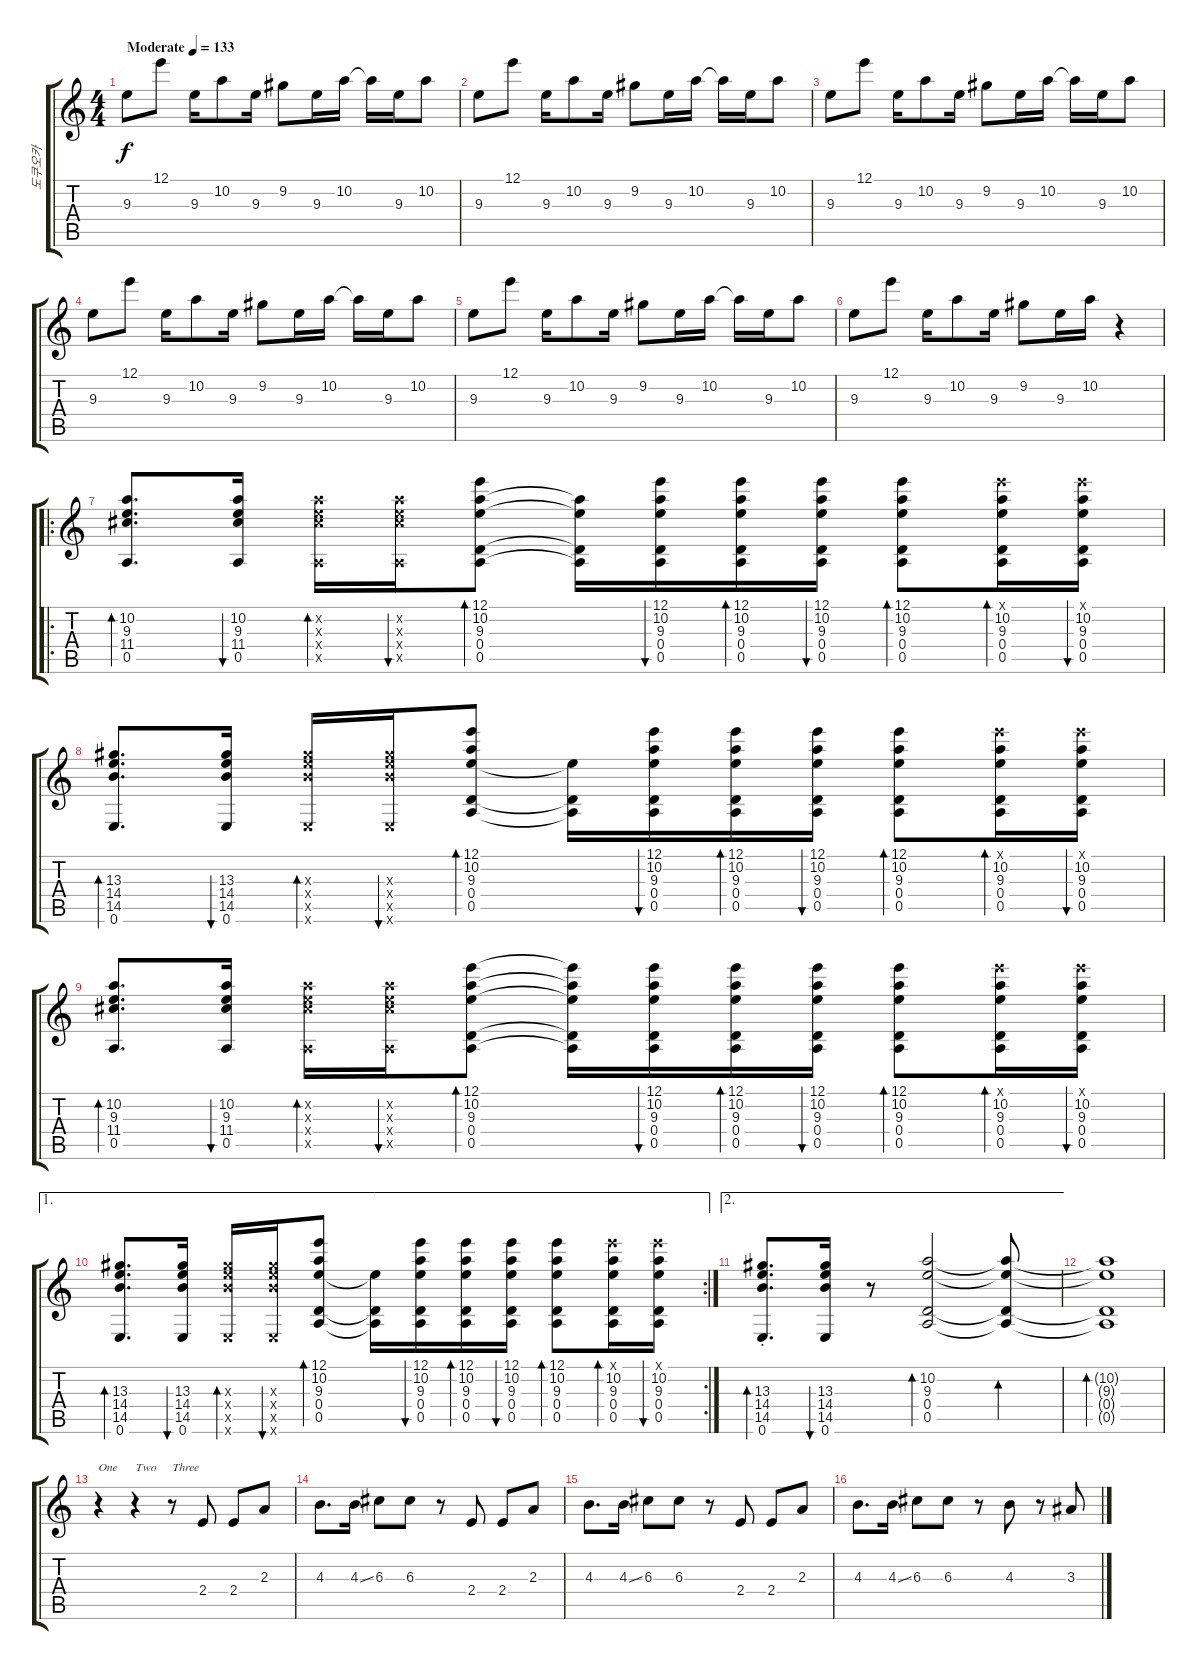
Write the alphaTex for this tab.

\track ("도쿠오카" "도쿠오카") {instrument acousticguitarsteel}
\staff {score tabs}
\tuning (E4 B3 G3 D3 A2 E2) {hide}
\ts (4 4)
\tempo (133 "Moderate")
\clef g2
\ks c
9.3.8{dy f instrument acousticguitarsteel} 12.1.8 9.3.16 10.2.8 9.3.16 9.2.8 9.3.16 10.2.16 10.2{t}.16 9.3.16 10.2.8 |
9.3.8 12.1.8 9.3.16 10.2.8 9.3.16 9.2.8 9.3.16 10.2.16 10.2{t}.16 9.3.16 10.2.8 |
9.3.8 12.1.8 9.3.16 10.2.8 9.3.16 9.2.8 9.3.16 10.2.16 10.2{t}.16 9.3.16 10.2.8 |
9.3.8 12.1.8 9.3.16 10.2.8 9.3.16 9.2.8 9.3.16 10.2.16 10.2{t}.16 9.3.16 10.2.8 |
9.3.8 12.1.8 9.3.16 10.2.8 9.3.16 9.2.8 9.3.16 10.2.16 10.2{t}.16 9.3.16 10.2.8 |
9.3.8 12.1.8 9.3.16 10.2.8 9.3.16 9.2.8 9.3.16 10.2.16 r.4 |
\ro
(10.2 9.3 11.4 0.5).8{d bd 30} (10.2 9.3 11.4 0.5).16{bu 30} (10.2{x} 9.3{x} 11.4{x} 0.5{x}).16{bd 30} (10.2{x} 9.3{x} 11.4{x} 0.5{x}).16{bu 30} (12.1 10.2 9.3 0.4 0.5).8{bd 30} (10.2{t} 9.3{t} 0.4{t} 0.5{t}).16 (12.1 10.2 9.3 0.4 0.5).16{bu 30} (12.1 10.2 9.3 0.4 0.5).16{bd 30} (12.1 10.2 9.3 0.4 0.5).16{bu 30} (12.1 10.2 9.3 0.4 0.5).8{bd 30} (12.1{x} 10.2 9.3 0.4 0.5).16{bd 30} (12.1{x} 10.2 9.3 0.4 0.5).16{bu 30} |
(13.3 14.4 14.5 0.6).8{d bd 30} (13.3 14.4 14.5 0.6).16{bu 30} (13.3{x} 14.4{x} 14.5{x} 0.6{x}).16{bd 30} (13.3{x} 14.4{x} 14.5{x} 0.6{x}).16{bu 30} (12.1 10.2 9.3 0.4 0.5).8{bd 30} (9.3{t} 0.4{t} 0.5{t}).16 (12.1 10.2 9.3 0.4 0.5).16{bu 30} (12.1 10.2 9.3 0.4 0.5).16{bd 30} (12.1 10.2 9.3 0.4 0.5).16{bu 30} (12.1 10.2 9.3 0.4 0.5).8{bd 30} (12.1{x} 10.2 9.3 0.4 0.5).16{bd 30} (12.1{x} 10.2 9.3 0.4 0.5).16{bu 30} |
(10.2 9.3 11.4 0.5).8{d bd 30} (10.2 9.3 11.4 0.5).16{bu 30} (10.2{x} 9.3{x} 11.4{x} 0.5{x}).16{bd 30} (10.2{x} 9.3{x} 11.4{x} 0.5{x}).16{bu 30} (12.1 10.2 9.3 0.4 0.5).8{bd 30} (12.1{t} 10.2{t} 9.3{t} 0.4{t} 0.5{t}).16 (12.1 10.2 9.3 0.4 0.5).16{bu 30} (12.1 10.2 9.3 0.4 0.5).16{bd 30} (12.1 10.2 9.3 0.4 0.5).16{bu 30} (12.1 10.2 9.3 0.4 0.5).8{bd 30} (12.1{x} 10.2 9.3 0.4 0.5).16{bd 30} (12.1{x} 10.2 9.3 0.4 0.5).16{bu 30} |
\ae 1
\rc 2
(13.3 14.4 14.5 0.6).8{d bd 30} (13.3 14.4 14.5 0.6).16{bu 30} (13.3{x} 14.4{x} 14.5{x} 0.6{x}).16{bd 30} (13.3{x} 14.4{x} 14.5{x} 0.6{x}).16{bu 30} (12.1 10.2 9.3 0.4 0.5).8{bd 30} (9.3{t} 0.4{t} 0.5{t}).16 (12.1 10.2 9.3 0.4 0.5).16{bu 30} (12.1 10.2 9.3 0.4 0.5).16{bd 30} (12.1 10.2 9.3 0.4 0.5).16{bu 30} (12.1 10.2 9.3 0.4 0.5).8{bd 30} (12.1{x} 10.2 9.3 0.4 0.5).16{bd 30} (12.1{x} 10.2 9.3 0.4 0.5).16{bu 30} |
\ae 2
\section ("" "")
(13.3{st} 14.4{st} 14.5{st} 0.6{st}).8{d bd 30} (13.3 14.4 14.5 0.6).16{bu 30} r.8 (10.2 9.3 0.4 0.5).2{bd 30} (10.2{t} 9.3{t} 0.4{t} 0.5{t}).8{bd 30} |
(10.2{t} 9.3{t} 0.4{t} 0.5{t}).1{bd 30} |
r.4{txt "One"} r.4{txt "Two"} r.8{txt "Three"} 2.4.8 2.4.8 2.3.8 |
4.3.8{d} 4.3{ss}.16 6.3.8 6.3.8 r.8 2.4.8 2.4.8 2.3.8 |
4.3.8{d} 4.3{ss}.16 6.3.8 6.3.8 r.8 2.4.8 2.4.8 2.3.8 |
4.3.8{d} 4.3{ss}.16 6.3.8 6.3.8 r.8 4.3.8 r.8 3.3.8
